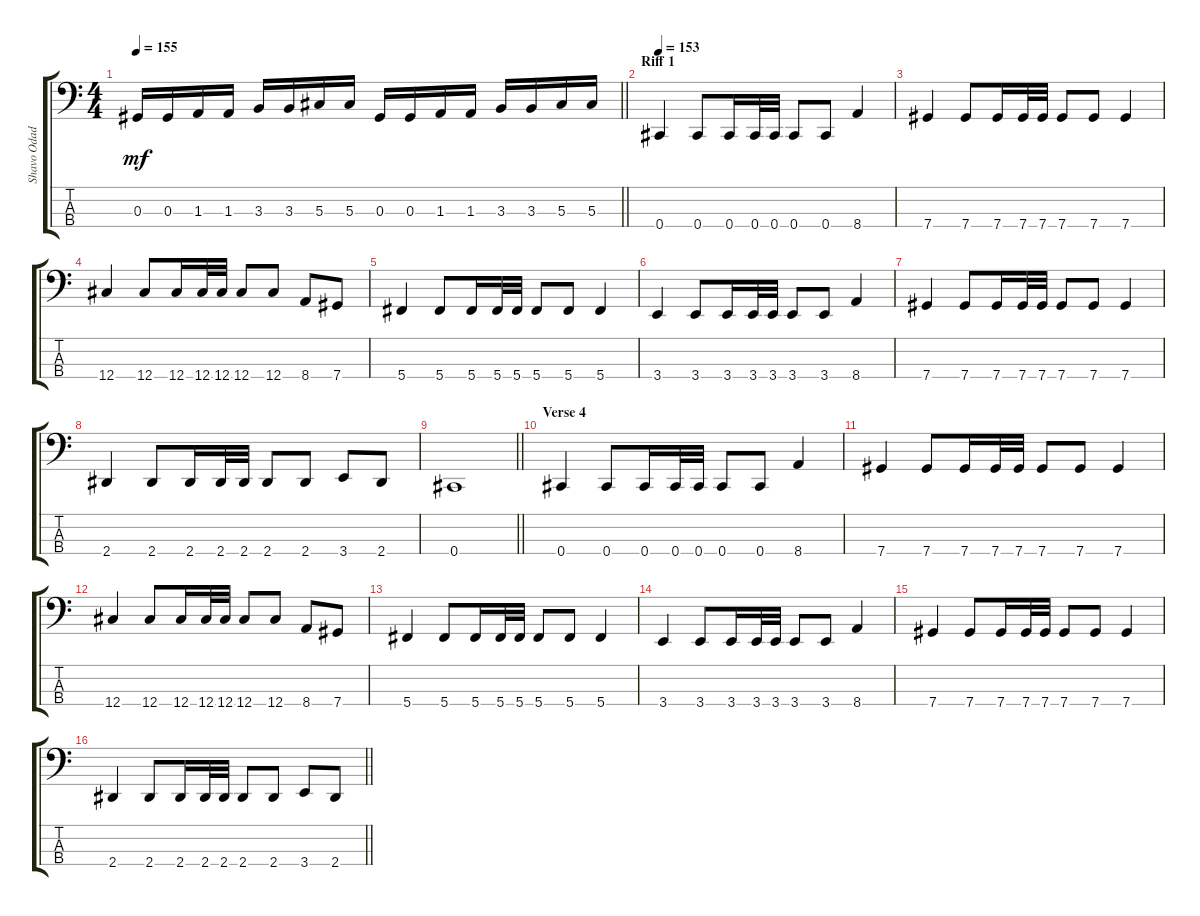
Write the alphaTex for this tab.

\track ("Shavo Odadjian" "Shavo Odad") {instrument electricbasspick}
\staff {score tabs}
\tuning (Gb2 Db2 Ab1 Db1) {hide}
\ts (4 4)
\tempo 155
\clef f4
\barLineRight lightlight
\ks c
0.3.16{dy mf} 0.3.16 1.3.16 1.3.16 3.3.16 3.3.16 5.3.16 5.3.16 0.3.16 0.3.16 1.3.16 1.3.16 3.3.16 3.3.16 5.3.16 5.3.16 |
\section ("" "Riff 1")
\tempo 153
0.4.4 0.4.8 0.4.16 0.4.32 0.4.32 0.4.8 0.4.8 8.4.4 |
7.4.4 7.4.8 7.4.16 7.4.32 7.4.32 7.4.8 7.4.8 7.4.4 |
12.4.4 12.4.8 12.4.16 12.4.32 12.4.32 12.4.8 12.4.8 8.4.8 7.4.8 |
5.4.4 5.4.8 5.4.16 5.4.32 5.4.32 5.4.8 5.4.8 5.4.4 |
3.4.4 3.4.8 3.4.16 3.4.32 3.4.32 3.4.8 3.4.8 8.4.4 |
7.4.4 7.4.8 7.4.16 7.4.32 7.4.32 7.4.8 7.4.8 7.4.4 |
2.4.4 2.4.8 2.4.16 2.4.32 2.4.32 2.4.8 2.4.8 3.4.8 2.4.8 |
\barLineRight lightlight
0.4.1 |
\section ("" "Verse 4")
0.4.4 0.4.8 0.4.16 0.4.32 0.4.32 0.4.8 0.4.8 8.4.4 |
7.4.4 7.4.8 7.4.16 7.4.32 7.4.32 7.4.8 7.4.8 7.4.4 |
12.4.4 12.4.8 12.4.16 12.4.32 12.4.32 12.4.8 12.4.8 8.4.8 7.4.8 |
5.4.4 5.4.8 5.4.16 5.4.32 5.4.32 5.4.8 5.4.8 5.4.4 |
3.4.4 3.4.8 3.4.16 3.4.32 3.4.32 3.4.8 3.4.8 8.4.4 |
7.4.4 7.4.8 7.4.16 7.4.32 7.4.32 7.4.8 7.4.8 7.4.4 |
\barLineRight lightlight
2.4.4 2.4.8 2.4.16 2.4.32 2.4.32 2.4.8 2.4.8 3.4.8 2.4.8
